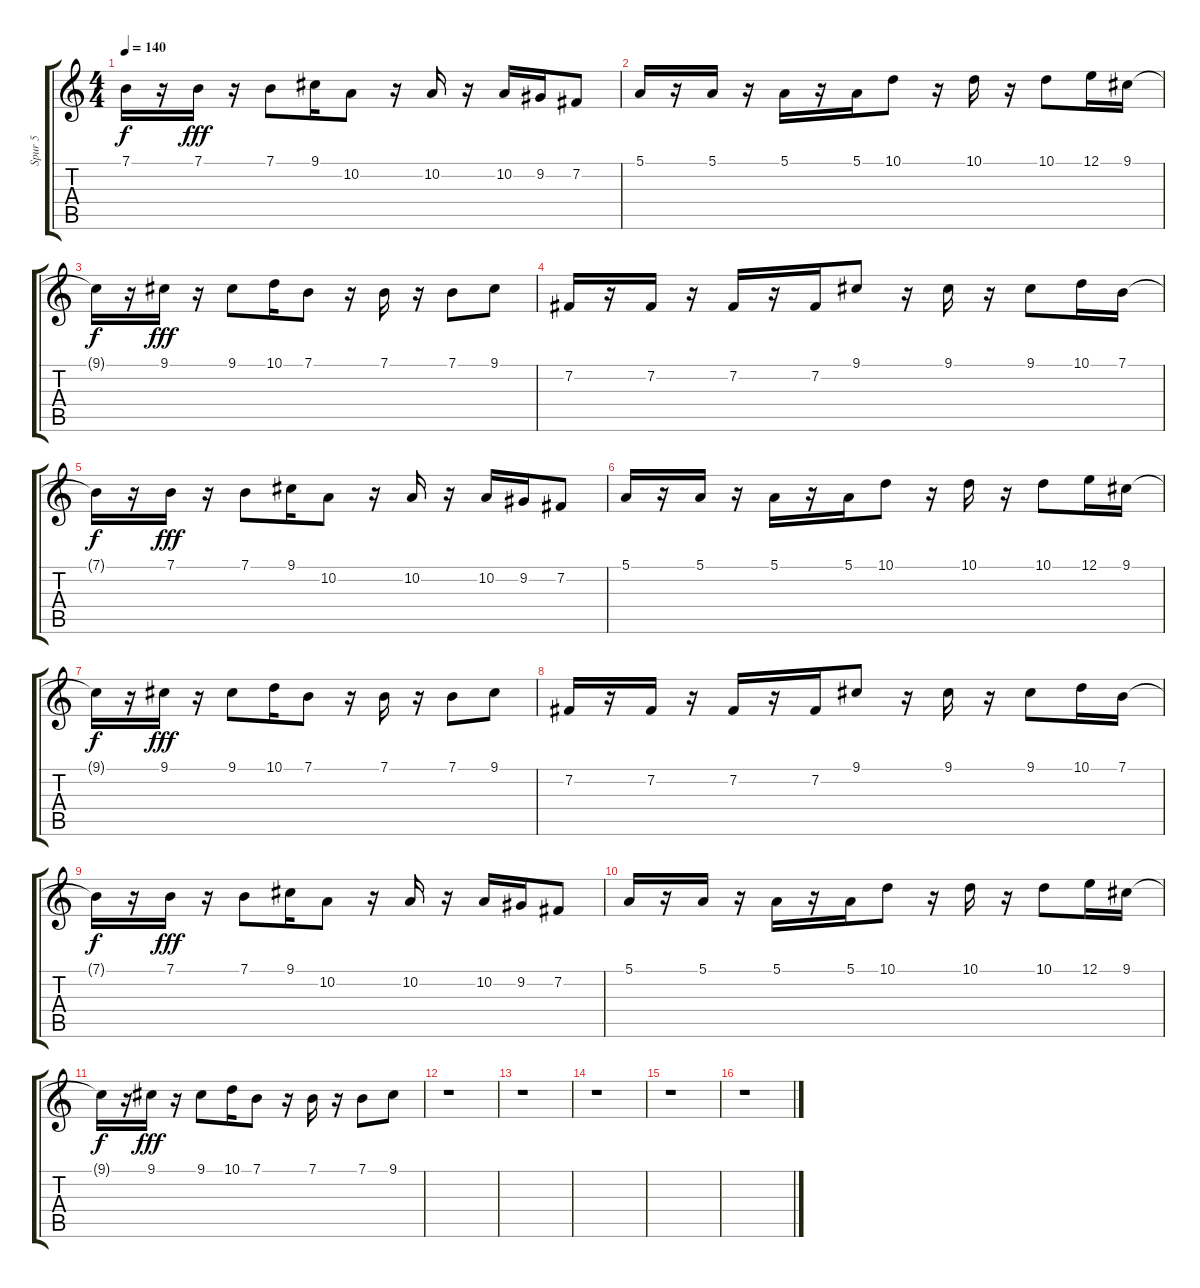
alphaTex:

\track ("Spur 5" "Spur 5") {instrument lead2sawtooth}
\staff {score tabs}
\tuning (E4 B3 G3 D3 A2 E2) {hide}
\ts (4 4)
\tempo 140
\clef g2
\ks c
7.1{t}.16{dy f} r.16 7.1.16{dy fff} r.16 7.1.8 9.1.16 10.2.8 r.16 10.2.16 r.16 10.2.16 9.2.16 7.2.8 |
5.1.16 r.16 5.1.16 r.16 5.1.16 r.16 5.1.16 10.1.8 r.16 10.1.16 r.16 10.1.8 12.1.16 9.1.16 |
9.1{t}.16{dy f} r.16 9.1.16{dy fff} r.16 9.1.8 10.1.16 7.1.8 r.16 7.1.16 r.16 7.1.8 9.1.8 |
7.2.16 r.16 7.2.16 r.16 7.2.16 r.16 7.2.16 9.1.8 r.16 9.1.16 r.16 9.1.8 10.1.16 7.1.16 |
7.1{t}.16{dy f} r.16 7.1.16{dy fff} r.16 7.1.8 9.1.16 10.2.8 r.16 10.2.16 r.16 10.2.16 9.2.16 7.2.8 |
5.1.16 r.16 5.1.16 r.16 5.1.16 r.16 5.1.16 10.1.8 r.16 10.1.16 r.16 10.1.8 12.1.16 9.1.16 |
9.1{t}.16{dy f} r.16 9.1.16{dy fff} r.16 9.1.8 10.1.16 7.1.8 r.16 7.1.16 r.16 7.1.8 9.1.8 |
7.2.16 r.16 7.2.16 r.16 7.2.16 r.16 7.2.16 9.1.8 r.16 9.1.16 r.16 9.1.8 10.1.16 7.1.16 |
7.1{t}.16{dy f} r.16 7.1.16{dy fff} r.16 7.1.8 9.1.16 10.2.8 r.16 10.2.16 r.16 10.2.16 9.2.16 7.2.8 |
5.1.16 r.16 5.1.16 r.16 5.1.16 r.16 5.1.16 10.1.8 r.16 10.1.16 r.16 10.1.8 12.1.16 9.1.16 |
9.1{t}.16{dy f} r.16 9.1.16{dy fff} r.16 9.1.8 10.1.16 7.1.8 r.16 7.1.16 r.16 7.1.8 9.1.8 |
r.1 |
r.1 |
r.1 |
r.1 |
r.1
